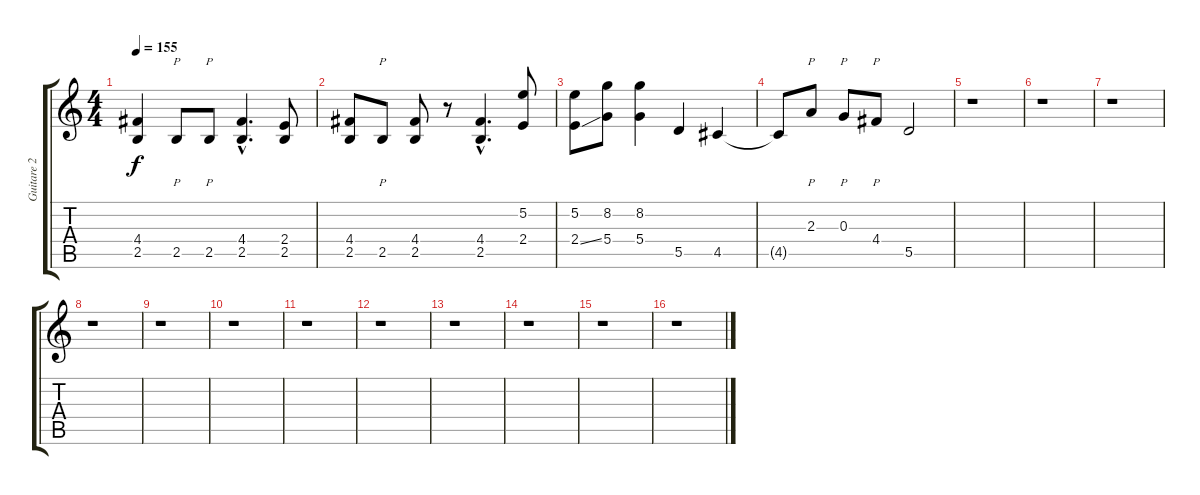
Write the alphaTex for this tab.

\track ("Guitare 2" "Guitare 2") {instrument distortionguitar}
\staff {score tabs}
\tuning (E4 B3 G3 D3 A2 D2) {hide}
\ts (4 4)
\tempo 155
\clef g2
\ks c
(4.4 2.5).4{dy f} 2.5.8{p} 2.5.8{p} (4.4{hac} 2.5{hac}).4{d} (2.4 2.5).8 |
(4.4 2.5).8 2.5.8{p} (4.4 2.5).8 r.8 (4.4{hac} 2.5{hac}).4{d} (5.2 2.4).8 |
(5.2 2.4{ss}).8 (8.2 5.4).8 (8.2 5.4).4 5.5.4 4.5.4 |
4.5{t}.8 2.3.8{p} 0.3.8{p} 4.4.8{p} 5.5.2 |
r.1 |
r.1 |
r.1 |
r.1 |
r.1 |
r.1 |
r.1 |
r.1 |
r.1 |
r.1 |
r.1 |
r.1
